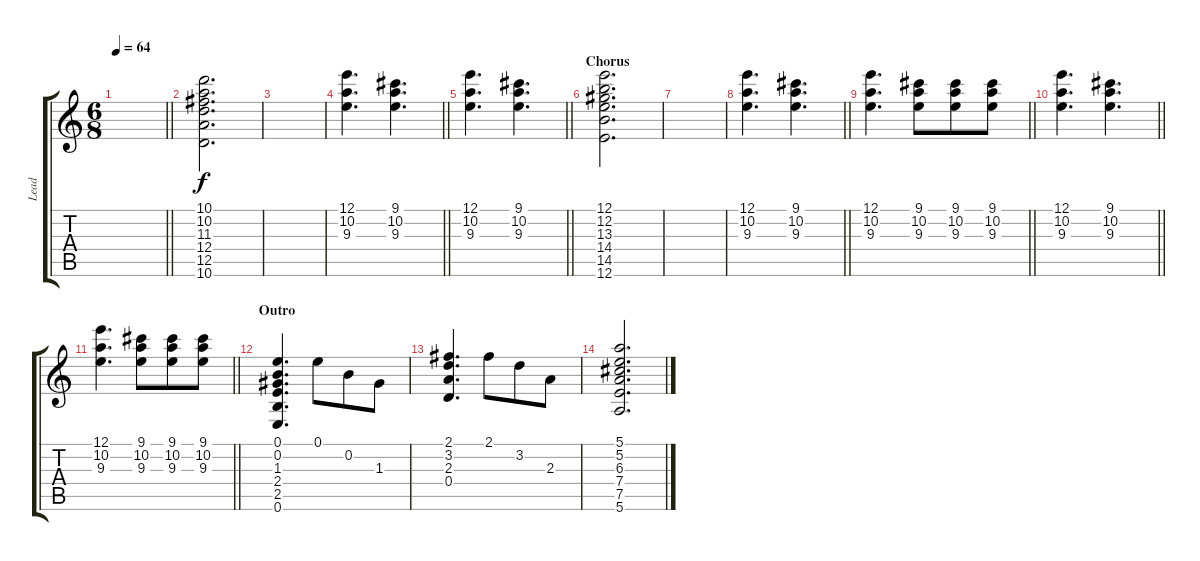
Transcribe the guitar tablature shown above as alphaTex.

\track ("Lead" "Lead") {instrument electricguitarclean}
\staff {score tabs}
\tuning (E4 B3 G3 D3 A2 E2) {hide}
\ts (6 8)
\tempo 64
\clef g2
\barLineRight lightlight
\ks c
|
(10.1 10.2 11.3 12.4 12.5 10.6).2{d} |
|
\barLineRight lightlight
(12.1 10.2 9.3).4{d} (9.1 10.2 9.3).4{d} |
\barLineRight lightlight
(12.1 10.2 9.3).4{d} (9.1 10.2 9.3).4{d} |
\section ("" "Chorus")
(12.1 12.2 13.3 14.4 14.5 12.6).2{d} |
|
\barLineRight lightlight
(12.1 10.2 9.3).4{d} (9.1 10.2 9.3).4{d} |
\barLineRight lightlight
(12.1 10.2 9.3).4{d} (9.1 10.2 9.3).8 (9.1 10.2 9.3).8 (9.1 10.2 9.3).8 |
\barLineRight lightlight
(12.1 10.2 9.3).4{d} (9.1 10.2 9.3).4{d} |
\barLineRight lightlight
(12.1 10.2 9.3).4{d} (9.1 10.2 9.3).8 (9.1 10.2 9.3).8 (9.1 10.2 9.3).8 |
\section ("" "Outro")
(0.1 0.2 1.3 2.4 2.5 0.6).4{d} 0.1.8 0.2.8 1.3.8 |
(2.1 3.2 2.3 0.4).4{d} 2.1.8 3.2.8 2.3.8 |
(5.1 5.2 6.3 7.4 7.5 5.6).2{d}
